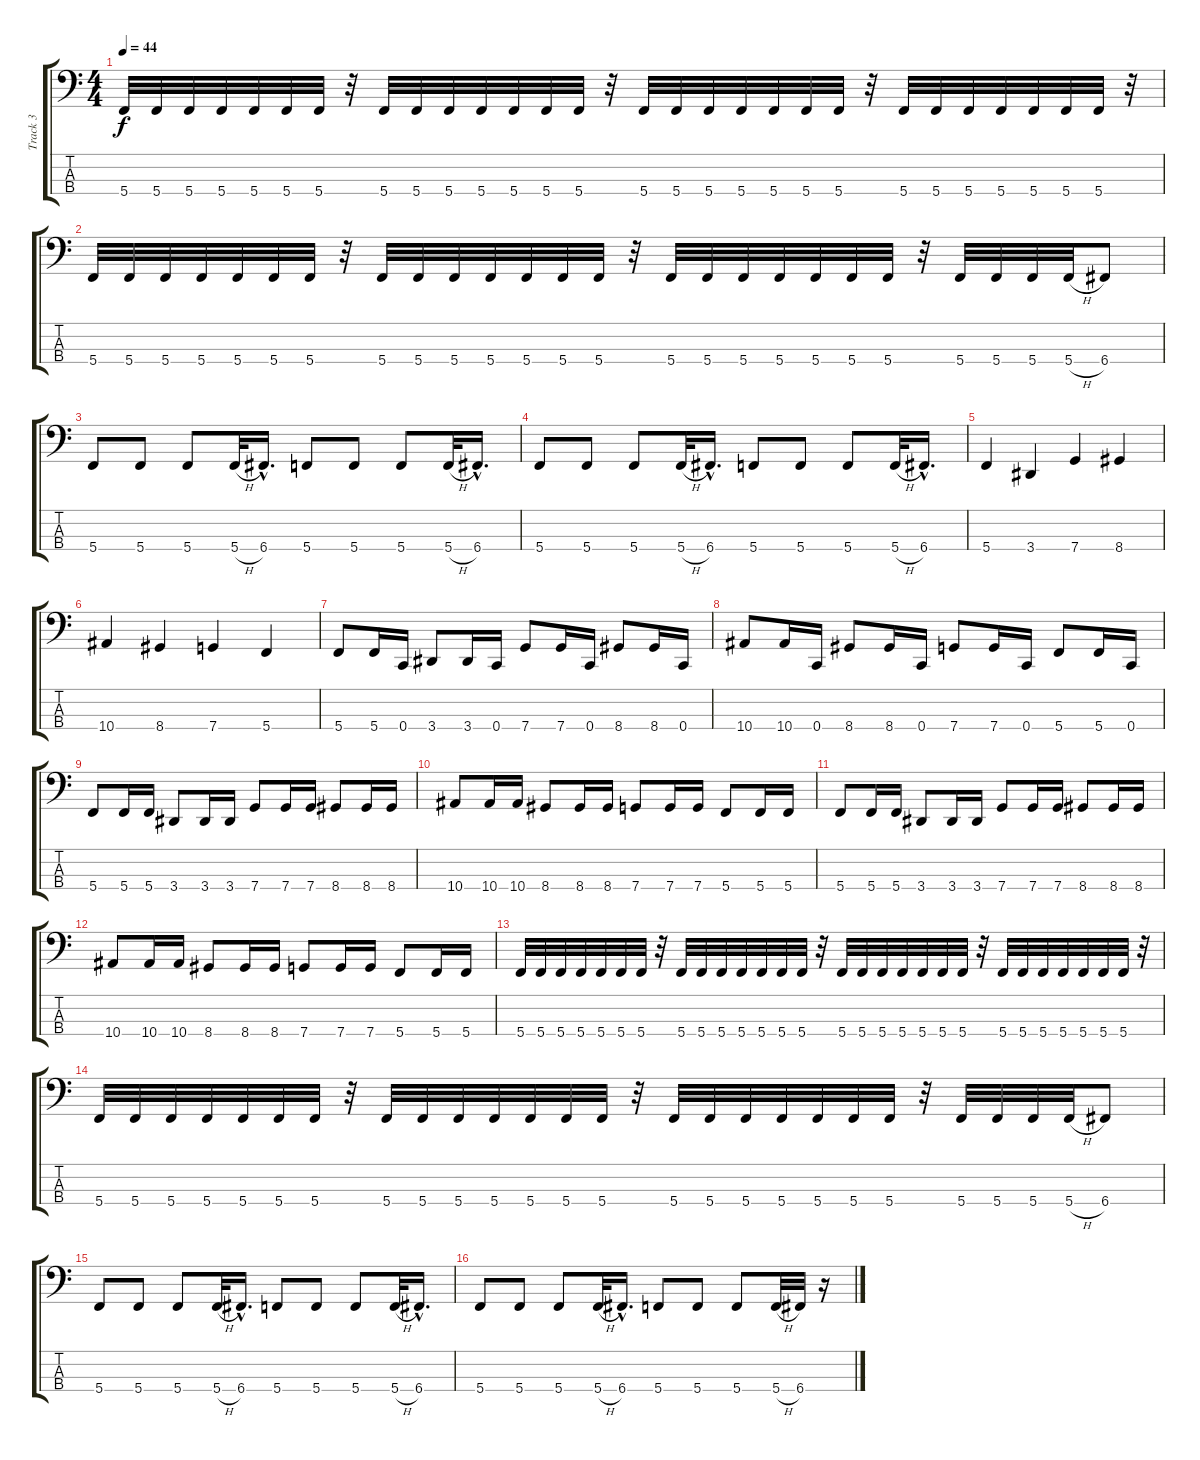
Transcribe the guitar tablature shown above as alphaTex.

\track ("Track 3" "Track 3") {instrument electricbassfinger}
\staff {score tabs}
\tuning (F2 C2 G1 C1) {hide}
\ts (4 4)
\tempo 44
\clef f4
\ks c
5.4.32{dy f} 5.4.32 5.4.32 5.4.32 5.4.32 5.4.32 5.4.32 r.32 5.4.32 5.4.32 5.4.32 5.4.32 5.4.32 5.4.32 5.4.32 r.32 5.4.32 5.4.32 5.4.32 5.4.32 5.4.32 5.4.32 5.4.32 r.32 5.4.32 5.4.32 5.4.32 5.4.32 5.4.32 5.4.32 5.4.32 r.32 |
5.4.32 5.4.32 5.4.32 5.4.32 5.4.32 5.4.32 5.4.32 r.32 5.4.32 5.4.32 5.4.32 5.4.32 5.4.32 5.4.32 5.4.32 r.32 5.4.32 5.4.32 5.4.32 5.4.32 5.4.32 5.4.32 5.4.32 r.32 5.4.32 5.4.32 5.4.32 5.4{h}.32 6.4.8 |
5.4.8 5.4.8 5.4.8 5.4{h}.32 6.4{hac}.16{d} 5.4.8 5.4.8 5.4.8 5.4{h}.32 6.4{hac}.16{d} |
5.4.8 5.4.8 5.4.8 5.4{h}.32 6.4{hac}.16{d} 5.4.8 5.4.8 5.4.8 5.4{h}.32 6.4{hac}.16{d} |
5.4.4 3.4.4 7.4.4 8.4.4 |
10.4.4 8.4.4 7.4.4 5.4.4 |
5.4.8 5.4.16 0.4.16 3.4.8 3.4.16 0.4.16 7.4.8 7.4.16 0.4.16 8.4.8 8.4.16 0.4.16 |
10.4.8 10.4.16 0.4.16 8.4.8 8.4.16 0.4.16 7.4.8 7.4.16 0.4.16 5.4.8 5.4.16 0.4.16 |
5.4.8 5.4.16 5.4.16 3.4.8 3.4.16 3.4.16 7.4.8 7.4.16 7.4.16 8.4.8 8.4.16 8.4.16 |
10.4.8 10.4.16 10.4.16 8.4.8 8.4.16 8.4.16 7.4.8 7.4.16 7.4.16 5.4.8 5.4.16 5.4.16 |
5.4.8 5.4.16 5.4.16 3.4.8 3.4.16 3.4.16 7.4.8 7.4.16 7.4.16 8.4.8 8.4.16 8.4.16 |
10.4.8 10.4.16 10.4.16 8.4.8 8.4.16 8.4.16 7.4.8 7.4.16 7.4.16 5.4.8 5.4.16 5.4.16 |
5.4.32 5.4.32 5.4.32 5.4.32 5.4.32 5.4.32 5.4.32 r.32 5.4.32 5.4.32 5.4.32 5.4.32 5.4.32 5.4.32 5.4.32 r.32 5.4.32 5.4.32 5.4.32 5.4.32 5.4.32 5.4.32 5.4.32 r.32 5.4.32 5.4.32 5.4.32 5.4.32 5.4.32 5.4.32 5.4.32 r.32 |
5.4.32 5.4.32 5.4.32 5.4.32 5.4.32 5.4.32 5.4.32 r.32 5.4.32 5.4.32 5.4.32 5.4.32 5.4.32 5.4.32 5.4.32 r.32 5.4.32 5.4.32 5.4.32 5.4.32 5.4.32 5.4.32 5.4.32 r.32 5.4.32 5.4.32 5.4.32 5.4{h}.32 6.4.8 |
5.4.8 5.4.8 5.4.8 5.4{h}.32 6.4{hac}.16{d} 5.4.8 5.4.8 5.4.8 5.4{h}.32 6.4{hac}.16{d} |
5.4.8 5.4.8 5.4.8 5.4{h}.32 6.4{hac}.16{d} 5.4.8 5.4.8 5.4.8 5.4{h}.32 6.4.32 r.16
